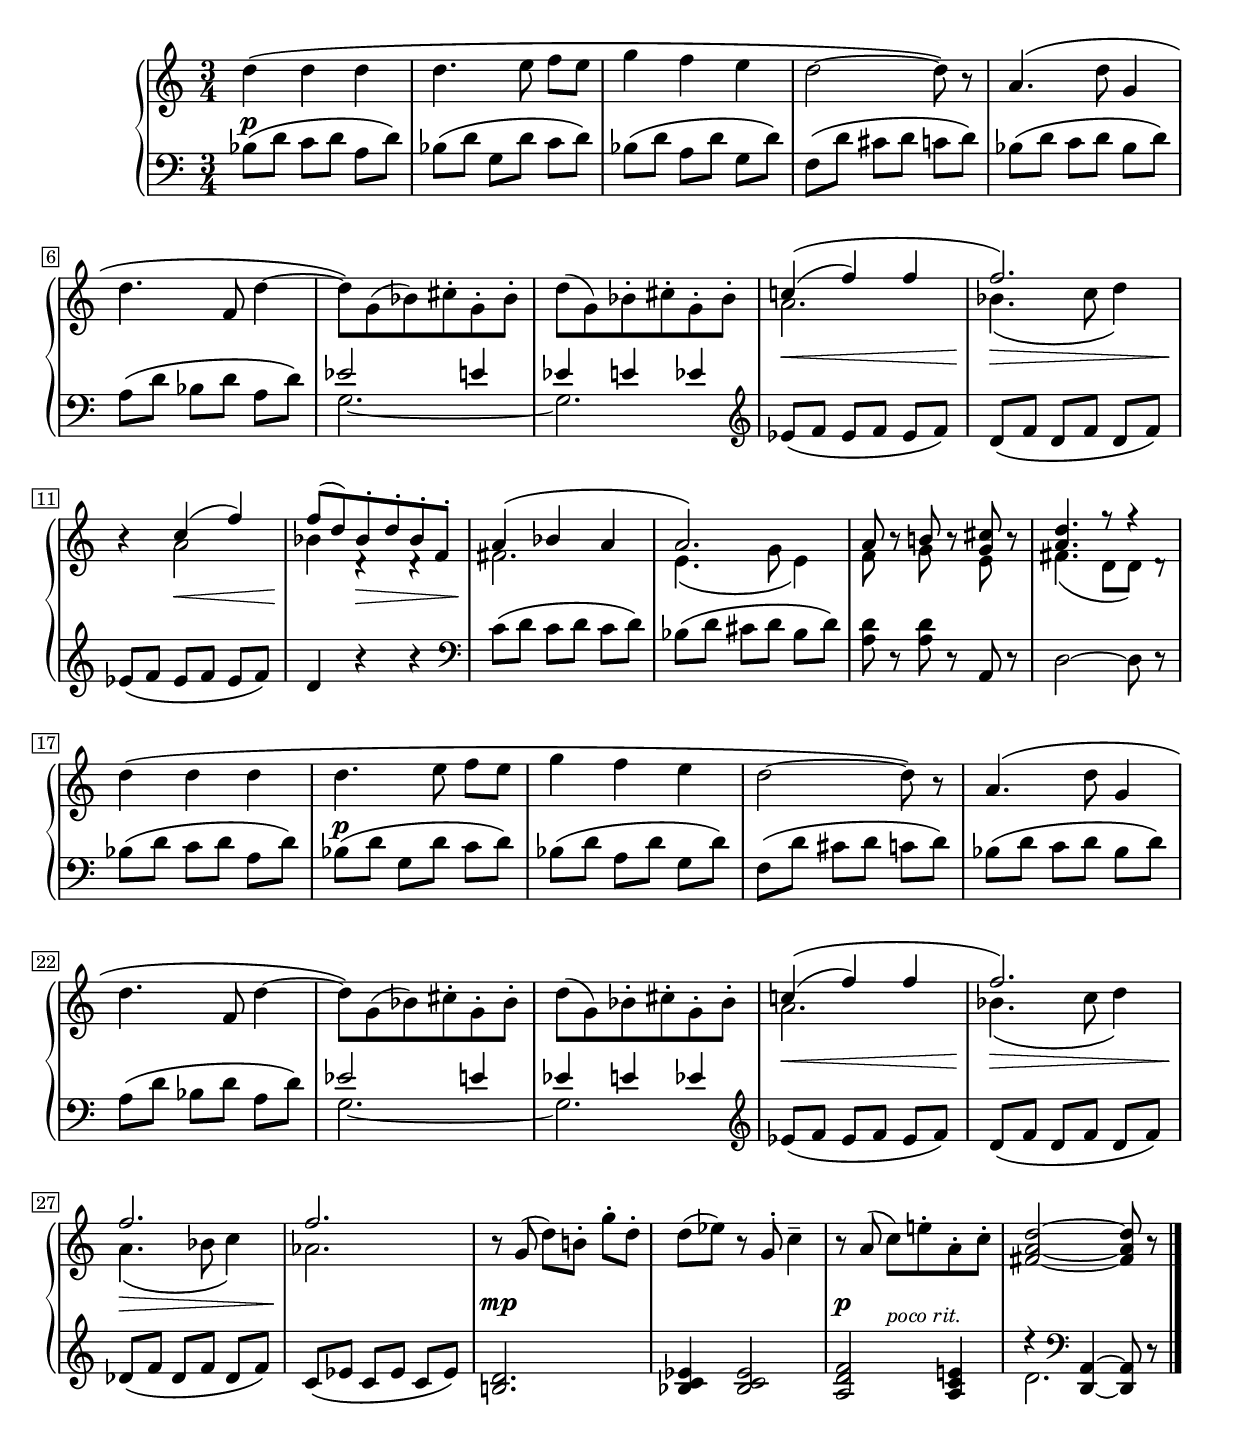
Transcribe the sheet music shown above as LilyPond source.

Global = {
  \key c \major
  \time 3/4
  \include "../global.ly"
}

Soprano = \context Voice = "one" \relative c'' {
  \voiceOne
  \stemNeutral\tieNeutral
  \override MultiMeasureRest.staff-position = #0
  \override Rest.staff-position = #0
  %1
  | d4\( d d
  | d4. e8 f[ e]
  | g4 f e
  | d2~ d8\) r
  %5
  | \once\override PhrasingSlur.positions = #'(2.5 . 0)
    a4.\( d8 g,4
  | d'4. f,8 d'4~
  | d8\) g,( bes) cis^. g^. bes^.
  | d8( g,) bes^. cis^. g^. bes^.
  | \stemUp c4(\( f) f
  %10
  | f2.\)
  | r4
    \once\override Slur.positions = #'(2.2 . 0)
    c( f)
  | f8( d) bes^. d^. bes^. f^.
  | a4\( bes a
  | a2.\)
  %15
  | a8 r b! r <g cis> r
  | <a d>4. f'8\rest f4\rest
  | \stemNeutral\tieNeutral
    d4\( d d
  | d4. e8 f[ e]
  | g4 f e
  %20
  | d2~ d8\) r
  | \once\override PhrasingSlur.positions = #'(2.5 . 0)
    a4.\( d8 g,4
  | d'4. f,8 d'4~
  | d8\) g,( bes) cis^. g^. bes^.
  | d8( g,) bes^. cis^. g^. bes^.
  %25
  | \stemUp c4(\( f) f
  | f2.\)
  | f
  | f
  | \stemNeutral r8 g,( d')[ b!^.] g'^. d^.
  %30
  | d( ees) r g,^. c4^-
  | r8
    \once\override Slur.positions = #'(3 . 2)
    a( c)[
    e!^. a,^. c^.]
  | <fis, a d>2~ q8 r
    \fine
}

Alto = \context Voice = "two" \relative c'' {
  \voiceTwo
  \stemDown\tieDown
  \override Rest.staff-position = #0
  %1
  | s2.*8
  | a2.
  | bes4.\( c8 d4\)
  | s4 a2
  | bes4 d,\rest d\rest
  | fis2.
  | e4.\( g8 e4\)
  %15
  | f8 s g s e s
  | fis4.\( d8 \autoBeamOff d\) d\rest \autoBeamOn
  | s2.*8
  %25
  | a'2.
  | bes4.\( c8 d4\)
  | a4.\( bes8 c4\)
  | aes2.
}

Tenor = \context Voice = "three" \relative c' {
  \voiceThree
  \stemUp\tieUp
  \override Rest.staff-position = #0
  %1
  | s2.*6
  | ees2 e4
  | ees e ees
  | s2.*14
  %23
  | ees2 e4
  | ees e ees
  | s2.*7
  %32
  | d'4\rest
    \clef "bass" \tieNeutral
    <d,,, a'>4~ q8 r
}

Bass = \context Voice = "four" \relative c' {
  \voiceFour
  \stemNeutral\tieNeutral\phrasingSlurNeutral
  \override MultiMeasureRest.staff-position = #0
  \override Rest.staff-position = #0
  %1
  | bes8\( d c[ d] a d\)
  | bes\( d g,[ d'] c d\)
  | bes\( d a[ d] g, d'\)
  | f,\( d' cis[ d] c d\)
  %5
  | bes\( d c[ d] bes d\)
  | a\( d bes[ d] a d\)
  | \stemDown\tieDown g,2.~
  | g2.
    \clef "treble" \stemNeutral\tieNeutral\phrasingSlurNeutral
  | ees'8\( f ees[ f] ees f\)
  %10
  | d\( f d[ f] d f\)
  | ees\( f ees[ f] ees f\)
  | d4 r r
    \clef "bass"
  | c8\( d c[ d] c d\)
  | bes\( d cis[ d] bes d\)
  %15
  | <a d> r q r a, r
  | d2~ d8 r
  | bes'8\( d c[ d] a d\)
  | bes\( d g,[ d'] c d\)
  | bes\( d a[ d] g, d'\)
  %20
  | f,\( d' cis[ d] c d\)
  | bes\( d c[ d] bes d\)
  | a\( d bes[ d] a d\)
  | \stemDown\tieDown g,2.~
  | g2.
    \clef "treble" \stemNeutral\tieNeutral\phrasingSlurNeutral
  %25
  | ees'8\( f ees[ f] ees f\)
  | d\( f d[ f] d f\)
  | des\( f des[ f] des f\)
  | c\( ees c[ ees] c ees\)
  | <b! d>2.
  %30
  | <bes c ees>4 q2
  | <a d f>2 <a c e!>4
  | \stemDown d2.
    \fine
}

centerDynamics = {
  | s4\p s2
  | s2.*7
  | s4\< s2
  %10
  | s4\!\> s2
  | s4\! s\< s
  | s4\! s\> s
  | s4\! s2
  | s2.*4
  %18
  | s4\p s2
  | s2.*6
  %25
  | s4\< s2
  | s4\!\> s2
  | s4\!\> s2
  | s4\! s2
  | s4\mp s2
  %20
  | s2.
  | s4\p s4-\markup { "poco rit." }
}

forceBreaks = {
  % page 1
  \repeat unfold 4 { s2.\noBreak } s2.\break\noPageBreak
  \repeat unfold 4 { s2.\noBreak } s2.\break\noPageBreak
  \repeat unfold 5 { s2.\noBreak } s2.\break\noPageBreak
  \repeat unfold 4 { s2.\noBreak } s2.\break\noPageBreak
  \repeat unfold 4 { s2.\noBreak } s2.\break\noPageBreak
  \repeat unfold 5 { s2.\noBreak } s2.\break\noPageBreak
}

\score {
  \new PianoStaff
  <<
    \accidentalStyle Score.piano
    \context Staff = "upper" <<
      \set Staff.midiInstrument = #"acoustic grand"
      \Global
      \clef treble
      \Soprano
      \Alto
    >>
    \new Devnull \forceBreaks
    \context Dynamics = "dynamics" \centerDynamics
    \context Staff = "lower" <<
      \set Staff.midiInstrument = #"acoustic grand"
      \Global
      \clef bass
      \Tenor
      \Bass
    >>
  >>
  \header {
    composer = ##f % "Franco Margola"
    opus = ##f % "dC 108"
    title = \markup { "3. Andante piuttosto lento" }
    subtitle = ##f
  }
  \layout {
    \context {
      \PianoStaff
      \override Parentheses.font-size = #-2
      \override TextScript.font-shape = #'italic
      \override TextScript.font-size = #-1
    }
  }
  \midi {
    \tempo 4 = 100
  }
}
